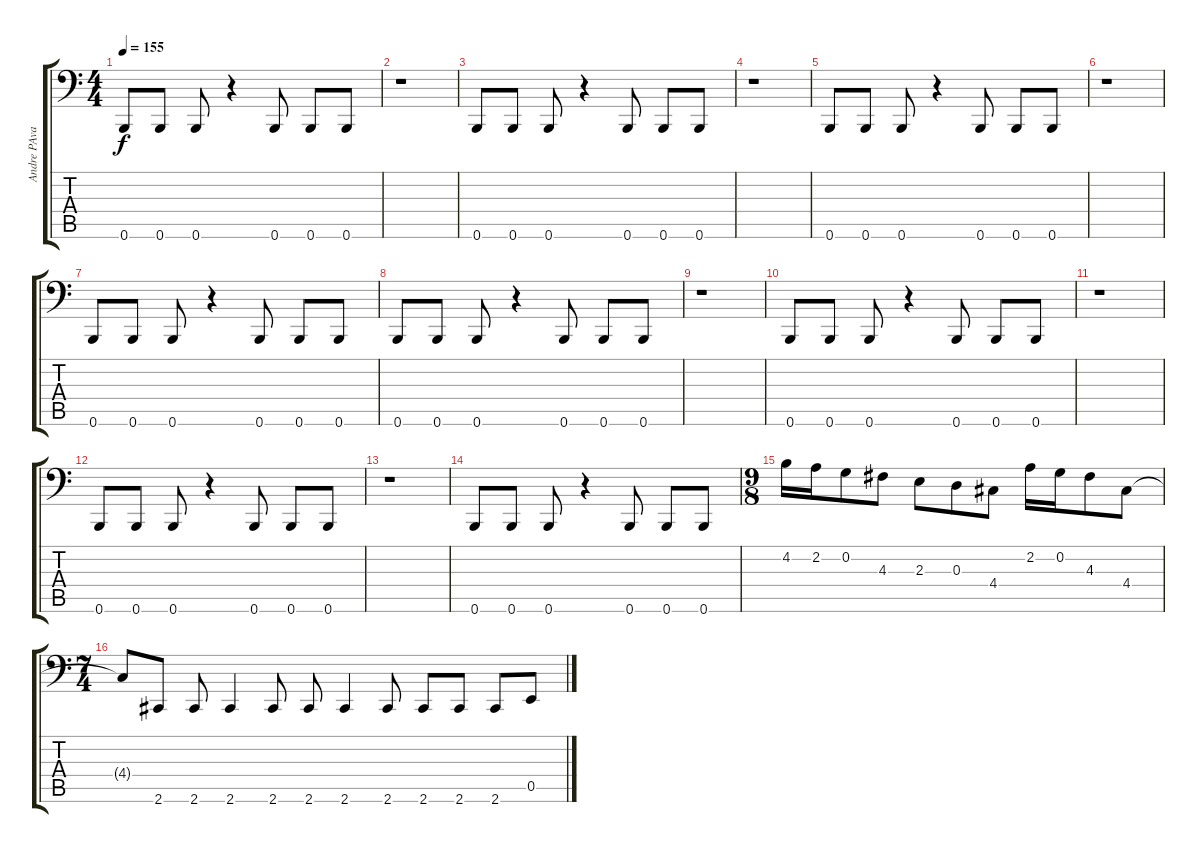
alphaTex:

\track ("Andre PAvani" "Andre PAva") {instrument electricbassfinger}
\staff {score tabs}
\tuning (C3 G2 D2 A1 E1 B0) {hide}
\ts (4 4)
\tempo 155
\clef f4
\ks c
0.6.8{dy f} 0.6.8 0.6.8 r.4 0.6.8 0.6.8 0.6.8 |
r.1 |
0.6.8 0.6.8 0.6.8 r.4 0.6.8 0.6.8 0.6.8 |
r.1 |
0.6.8 0.6.8 0.6.8 r.4 0.6.8 0.6.8 0.6.8 |
r.1 |
0.6.8 0.6.8 0.6.8 r.4 0.6.8 0.6.8 0.6.8 |
0.6.8 0.6.8 0.6.8 r.4 0.6.8 0.6.8 0.6.8 |
r.1 |
0.6.8 0.6.8 0.6.8 r.4 0.6.8 0.6.8 0.6.8 |
r.1 |
0.6.8 0.6.8 0.6.8 r.4 0.6.8 0.6.8 0.6.8 |
r.1 |
0.6.8 0.6.8 0.6.8 r.4 0.6.8 0.6.8 0.6.8 |
\ts (9 8)
4.2.16 2.2.16 0.2.8 4.3.8 2.3.8 0.3.8 4.4.8 2.2.16 0.2.16 4.3.8 4.4.8 |
\ts (7 4)
4.4{t}.8 2.6.8 2.6.8 2.6.4 2.6.8 2.6.8 2.6.4 2.6.8 2.6.8 2.6.8 2.6.8 0.5.8
